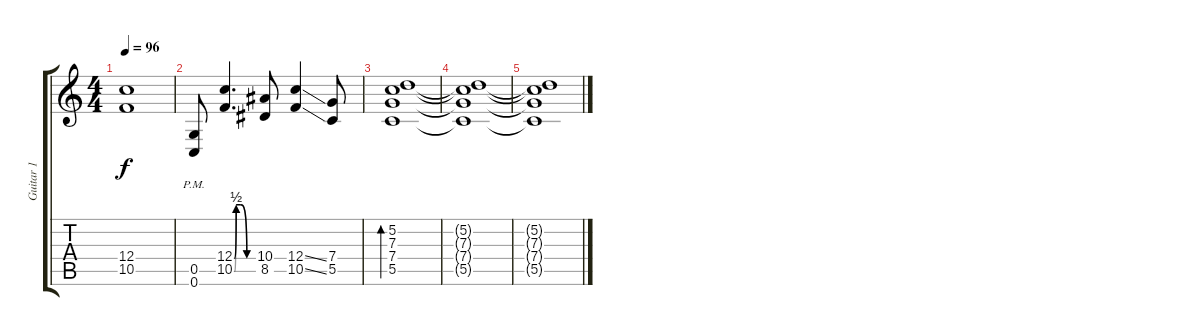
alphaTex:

\track ("Guitar 1" "Guitar 1") {instrument overdrivenguitar}
\staff {score tabs}
\tuning (D4 A3 F3 C3 G2 C2) {hide}
\ts (4 4)
\tempo 96
\clef g2
\ks c
(12.4{t} 10.5{t}).1{dy f} |
(0.5 0.6{pm}).8 (12.4{be (custom 0 0 6 2 20 2 40 0 60 0)} 10.5{be (custom 0 0 5 2 20 2 40 0 60 0)}).4{d} (10.4 8.5).8 (12.4{ss} 10.5{ss}).4 (7.4 5.5).8 |
(5.2 7.3 7.4 5.5).1{bd 240} |
(5.2{t} 7.3{t} 7.4{t} 5.5{t}).1 |
(5.2{t} 7.3{t} 7.4{t} 5.5{t}).1
